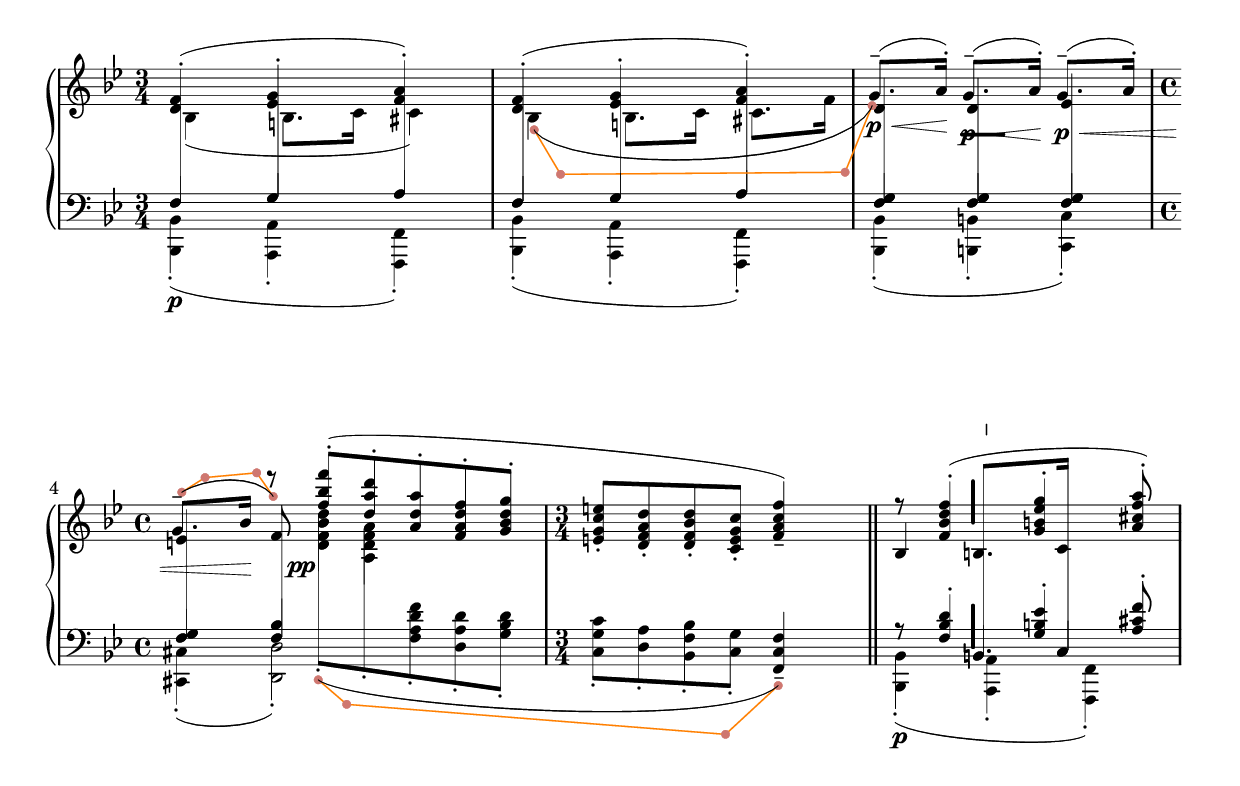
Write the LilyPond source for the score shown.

%
% Created (24/06/2020) by Paolo-Prete.
% This file is part of Spontini-Editor project.
%
% Spontini-Editor is free software: you can redistribute it and/or modify
% it under the terms of the GNU General Public License as published by
% the Free Software Foundation, either version 3 of the License, or
% (at your option) any later version.
% Spontini-Editor is distributed in the hope that it will be useful,
% but WITHOUT ANY WARRANTY; without even the implied warranty of
% MERCHANTABILITY or FITNESS FOR A PARTICULAR PURPOSE.  See the
% GNU General Public License for more details.
%
% You should have received a copy of the GNU General Public License
% along with Spontini-Editor. If not, see <http://www.gnu.org/licenses/>.
%

%
% Created (28/12/2019) by Paolo-Prete.
% This file is part of Spontini-Editor project.
%
% Spontini-Editor is free software: you can redistribute it and/or modify
% it under the terms of the GNU General Public License as published by
% the Free Software Foundation, either version 3 of the License, or
% (at your option) any later version.
% Spontini-Editor is distributed in the hope that it will be useful,
% but WITHOUT ANY WARRANTY; without even the implied warranty of
% MERCHANTABILITY or FITNESS FOR A PARTICULAR PURPOSE.  See the
% GNU General Public License for more details.
%
% You should have received a copy of the GNU General Public License
% along with Spontini-Editor. If not, see <http://www.gnu.org/licenses/>.
%

%%%%%%%TODO All this must be re-formatted and shortened!

\version "2.19.83"

#(define reservedColor1 (rgb-color 0.123 0.456 0.789))
#(define reservedColor2 (rgb-color 0.912 0.934 0.956))
#(define showEditorStuff "true")
#(define line-thickness 0.2)
#(define cpDiameter 0.6)

\layout {
  \context {
    \Staff
      \override StaffSymbol.output-attributes.isstaff = "true"
  }
}

%Thanks to Aroon Hill for the below functions!
controlPoints = #(grob-transformer 'stencil (lambda (grob orig)
  (define (draw-control-point pt)
#{ \markup \translate $pt \with-color #(rgb-color 0.811 0.466 0.439) \draw-circle #cpDiameter #0 ##t #})
  (define (draw-control-segment pt1 pt2)
(let ((delta (cons (- (car pt2) (car pt1)) (- (cdr pt2) (cdr pt1))))) #{ \markup \translate $pt1 \with-color #'(1 .5 0) \draw-line $delta #}))
  (let* ((pts (ly:grob-property grob 'control-points))
         (dots (map (lambda (pt)
            (grob-interpret-markup grob (draw-control-point pt)))
            pts))
         (lines (map (lambda (pt1 pt2)
            (grob-interpret-markup grob (draw-control-segment pt1 pt2)))
            pts (cdr pts))))
    (ly:stencil-add
      (apply ly:stencil-add lines)
      (apply ly:stencil-add dots)
      orig))))

#(define (staffPaddingMarkup xex yex grob orig)
(let ((outprops (ly:grob-property grob 'output-attributes))
      (dir (ly:grob-property grob 'direction))
      (staffPadding (ly:grob-property grob 'staff-padding)))
(begin
  (append! outprops `((y-direction . ,dir)))
  (if (string=? showEditorStuff "true")
    (grob-interpret-markup grob #{
       \markup \overlay {
         \stencil #orig
         \with-dimensions-from \null
         \translate #(cons (interval-index xex 0) (interval-index yex (- dir)))
         \overlay {
           \with-color #reservedColor1
           \scale #(cons 1 dir)
           \translate #(cons 0 (- staffPadding))
           \draw-line #'(-1 . 0)

           \with-color #reservedColor1
           \scale #(cons 1 dir)
           \translate #(cons -0.5 (- staffPadding))
           \draw-line #(cons 0 staffPadding)

           \with-color #reservedColor1
           \scale #(cons 1 (- dir))
           \draw-line #'(-1 . 0)
         }
       } #}  )

    (grob-interpret-markup grob #{
       \markup \overlay {
         \stencil #orig
         \with-dimensions-from \null
         \translate #(cons (interval-index xex 0) (interval-index yex (- dir)))
         \overlay { } } #})))))

#(define (paddingMarkup xex yex grob orig)
(let ((outprops (ly:grob-property grob 'output-attributes))
      (dir (ly:grob-property grob 'direction))
      (padding (ly:grob-property grob 'padding)))
(begin
  (append! outprops `((y-direction . ,dir)))
  (if (string=? showEditorStuff "true")
    (grob-interpret-markup grob #{
       \markup \overlay {
         \stencil #orig
         \with-dimensions-from \null
         \translate #(cons (interval-index xex 0) (interval-index yex (- dir)))
         \overlay {
           \with-color #reservedColor1
           \scale #(cons 1 dir)
           \translate #(cons 0 (- padding))
           \draw-line #'(-1 . 0)

           \with-color #reservedColor1
           \scale #(cons 1 dir)
           \translate #(cons -0.5 (- padding))
           \draw-line #(cons 0 padding)

           \with-color #reservedColor1
           \scale #(cons 1 (- dir))
           \draw-line #'(-1 . 0)
         }
       } #}  )

    (grob-interpret-markup grob #{
       \markup \overlay {
         \stencil #orig
         \with-dimensions-from \null
         \translate #(cons (interval-index xex 0) (interval-index yex (- dir)))
         \overlay { } } #})))))

#(define (osPaddingMarkup xex yex grob orig)
(let ((outprops (ly:grob-property grob 'output-attributes))
      (dir (ly:grob-property grob 'direction))
      (osPadding (ly:grob-property grob 'outside-staff-padding 0.46)))
(begin
  (append! outprops `((y-direction . ,dir)))
  (if (string=? showEditorStuff "true")
    (grob-interpret-markup grob #{
      \markup \overlay {
        \stencil #orig
        \with-dimensions-from \null
        \translate #(cons (interval-index xex 0) (interval-index yex (- dir)))
        \overlay {
          \with-color #reservedColor1
          \scale #(cons 1 dir)
          \translate #(cons 0 (- osPadding))
          \draw-line #'(-1 . 0)

          \with-color #reservedColor1
          \scale #(cons 1 dir)
          \translate #(cons -0.5 (- osPadding))
          \draw-line #(cons 0 osPadding)

          \with-color #reservedColor1
          \scale #(cons 1 (- dir))
          \draw-line #'(-1 . 0)
        }
        \with-dimensions-from \null
        \translate #(cons (interval-index xex 0) (interval-index yex dir))
        \overlay {
          \with-color #reservedColor1
          \scale #(cons 1 dir)
          \draw-line #'(-1 . 0)

          \with-color #reservedColor1
          \scale #(cons 1 dir)
          \translate #(cons -0.5 0)
          \draw-line #(cons 0 osPadding)

          \with-color #reservedColor1
          \scale #(cons 1 (- dir))
          \translate #(cons 0 (- osPadding))
          \draw-line #'(-1 . 0)
        }
    } #} )

    ; else (no editor stuff)
    (grob-interpret-markup grob #{
      \markup \overlay {
        \stencil #orig
        \with-dimensions-from \null
        \translate #(cons (interval-index xex 0) (interval-index yex (- dir)))
        \overlay {  }
        \with-dimensions-from \null
        \translate #(cons (interval-index xex 0) (interval-index yex dir))
        \overlay { }
    } #} )))))

#(define (afterLineBreakingSVGGrob grob editableClass xex yex id)
  (let* ((outprops (ly:grob-property grob 'output-attributes))
          (y-parent (ly:grob-parent grob Y))
          (x-parent (ly:grob-parent grob X))
          (origsten '())
          (dir '())
          (y '())
          (outprops-y-parent (ly:grob-property y-parent 'output-attributes))
          (orig-sten-y-parent '())
          (outprops-x-parent (ly:grob-property x-parent 'output-attributes))
          (orig-sten-x-parent '()))

      (for-each
        (lambda (x)
          (if (string-prefix? "x-offset" (symbol->string (car x)))
            (begin
              (if (string=? showEditorStuff "true")
                (begin
                  ;(set! orig-sten-x-parent (ly:make-stencil '()))
                  (ly:grob-set-property! x-parent 'stencil
                    (grob-interpret-markup x-parent #{
                        \markup \draw-line #'(0 . 1)
                      #}))

                  (if (not (member (cons "spontinimarker" "true") outprops-x-parent))
                    (set! outprops-x-parent (cons (cons "spontinimarker" "true") outprops-x-parent )))

                  (if (not (member (cons (string-append "x-ref-of-" (cdr x)) "true") outprops-x-parent))
                    (set! outprops-x-parent (cons (cons (string-append "x-ref-of-" (cdr x)) "true") outprops-x-parent)))

                  (ly:grob-set-property! x-parent 'output-attributes outprops-x-parent)))))

          (if (string-prefix? "y-offset" (symbol->string (car x)))
              (if (string=? showEditorStuff "true")
                (begin
                  (set! (ly:grob-property y-parent 'stencil) (ly:make-stencil '()))
                  (ly:grob-set-property! y-parent 'stencil
                    (grob-interpret-markup y-parent #{
                        \markup \draw-line #'(1 . 0)
                      #}))

                  (if (not (member (cons "spontinimarker" "true") outprops-y-parent))
                    (set! outprops-y-parent (cons (cons "spontinimarker" "true") outprops-y-parent )))

                  (if (not (member (cons (string-append "y-ref-of-" (cdr x)) "true") outprops-y-parent))
                    (set! outprops-y-parent (cons (cons (string-append "y-ref-of-" (cdr x)) "true") outprops-y-parent)))

                  (ly:grob-set-property! y-parent 'output-attributes outprops-y-parent))))
          ;; Thanks to Haaron Hill for the *great* support!
          (if (or (string-prefix? "outside-staff-padding" (symbol->string (car x)))
                       (string-prefix? "staff-padding" (symbol->string (car x)))
                       (string-prefix? "padding" (symbol->string (car x))))
              (if (string=? showEditorStuff "true")
                (begin
                  (set! origsten (ly:grob-property grob 'stencil))
                  (set! xex (ly:stencil-extent origsten X))
                  (set! yex (ly:stencil-extent origsten Y))
                  (ly:grob-set-property! grob 'layer 1000)

                  (cond
                    ((string-prefix? "outside-staff-padding" (symbol->string (car x)))
                      (ly:grob-set-property! grob 'stencil (osPaddingMarkup xex yex grob origsten)))

                    ((string-prefix? "staff-padding" (symbol->string (car x)))
                      (ly:grob-set-property! grob 'stencil (staffPaddingMarkup xex yex grob origsten)))

                    ((string-prefix? "padding" (symbol->string (car x)))
                      (ly:grob-set-property! grob 'stencil (paddingMarkup xex yex grob origsten)))))))

          ) outprops)

      (ly:grob-set-property! grob 'output-attributes outprops))

)

#(define (beforeLineBreakingSVGGrob grob)
  (let* ((outprops (ly:grob-property grob 'output-attributes)))
      (append! outprops `((staffspace . ,(ly:staff-symbol-staff-space grob))))
      (ly:grob-set-property! grob 'output-attributes outprops))

)

%Thanks to Stefano Troncaro and Kieren McMillian for support!
createJSSVGEditableObj = #(define-music-function (editableClass idStr prop method vals mus) (symbol-list? string? string? string? scheme? ly:music?)
  (let ((mexpr '())
        (endTkn '())
        (context '())
        (isAvoidCollisionProp (or (string=? "outside-staff-padding" prop)
                                  (string=? "staff-padding" prop)
                                  (string=? "padding" prop)
                                  (string=? "X-offset" prop)
                                  (string=? "Y-offset" prop)))
        (editablepropid (string-downcase (string-append prop "-propid")))
        (valsToSet vals))
    (begin

      (if (not (eq? editableClass '()))
        (begin

          (if (eq? (cdr editableClass) '())
            (begin
              (set! editableClass (symbol->string (car editableClass)))
            )
            (begin
              (set! context (symbol->string (car editableClass)))
              (set! editableClass (symbol->string (car (cdr editableClass))))
            )
          ))
        )

      (cond

        (isAvoidCollisionProp
          (if (null? vals)
              (set! valsToSet 0)
              (set! valsToSet (car vals))))

        ((or (string=? prop "extra-offset")(string=? prop "shorten-pair"))
          (if (null? vals)
              (set! valsToSet (cons 0 0))))

        ((string=? prop "extra-offset-y")
          (set! prop "extra-offset")
          (if (null? vals)
              (set! valsToSet '(0))
              (set! valsToSet (cons 0 (car vals)))))

        ((string=? prop "cpts")
          (if (null? vals)
            (set! valsToSet '((0 . 0)(0 . 0)(0 . 0)(0 . 0)))))

       )

      (cond

        ((string=? method "Tweak")
          (if (eq? editableClass '())
            (set! mexpr #{
              \tweak $prop $valsToSet $mus
            #})
            (set! mexpr #{
              \tweak $editableClass . $prop $valsToSet $mus
            #})))

        ((string=? method "OnceOffset")
          (if (eq? editableClass '())
            (set! mexpr #{
              \once \offset positions $valsToSet $mus
            #})
            (set! mexpr #{
              \once \offset $editableClass . positions $valsToSet $mus
            #})))

        ((and (not (null? valsToSet))
              (string=? method "OnceOverride"))
          (if (eq? context '())
            (set! mexpr #{
              \once \override $editableClass . $prop = $valsToSet $mus #})
            (set! mexpr #{
              \once \override $context . $editableClass . $prop = $valsToSet $mus #})))

        ((string=? method "Shape")
          (if (string=? showEditorStuff "true")
            (set! mexpr #{
              \tweak stencil #controlPoints
              \shape $valsToSet $mus
            #})
            (set! mexpr #{
              \shape $valsToSet $mus
            #})))
      )

      (cond

        ((and (or (string=? method "Tweak")(string=? method "Shape")(string=? method "OnceOffset"))
              (eq? editableClass '()))
          (set! mexpr #{
            \tweak output-attributes.spontinieditable $showEditorStuff
            \tweak output-attributes.editableclass "Dummy"
            \tweak output-attributes.editcommand #method
            \tweak before-line-breaking #(lambda (grob) (beforeLineBreakingSVGGrob grob))
            \tweak output-attributes.$editablepropid #`,idStr $mexpr #})
          (if isAvoidCollisionProp
            (set! mexpr #{
              \tweak after-line-breaking
              #(lambda (grob) (afterLineBreakingSVGGrob grob editableClass '() '() idStr)) #mexpr #})))

        ((and (or (string=? method "Tweak")(string=? method "Shape")(string=? method "OnceOffset"))
              (not (eq? editableClass '())))
          (set! mexpr #{
            \tweak $editableClass . output-attributes.spontinieditable $showEditorStuff
            \tweak $editableClass . output-attributes.editableclass $editableClass
            \tweak $editableClass . output-attributes.editcommand #method
            \tweak $editableClass . before-line-breaking #(lambda (grob) (beforeLineBreakingSVGGrob grob))
            \tweak $editableClass . output-attributes.$editablepropid #`,idStr  $mexpr #})
          (if isAvoidCollisionProp
            (set! mexpr #{
              \tweak $editableClass . after-line-breaking
              #(lambda (grob) (afterLineBreakingSVGGrob grob editableClass '() '() idStr)) #mexpr #})))

        ((and (eq? context '())(string=? method "OnceOverride"))
          (set! mexpr #{
            #(if isAvoidCollisionProp #{
              \once \override $editableClass .after-line-breaking =
                #(lambda (grob)(afterLineBreakingSVGGrob grob editableClass '() '() idStr))
            #})
            \once \override $editableClass . output-attributes.spontinieditable = $showEditorStuff
            \once \override $editableClass . output-attributes.editableclass = #editableClass
            \once \override $editableClass . output-attributes.editcommand = #method
            \once \override $editableClass . before-line-breaking = #(lambda (grob) (beforeLineBreakingSVGGrob grob))
            \once \override $editableClass . output-attributes.$editablepropid = #`,idStr #mexpr
          #}))

        ((and (not (eq? context '()))(string=? method "OnceOverride"))
          (set! mexpr #{
            #(if isAvoidCollisionProp #{
              \once \override $context . $editableClass .after-line-breaking =
                #(lambda (grob)(afterLineBreakingSVGGrob grob editableClass '() '() idStr))
            #})
            \once \override $context . $editableClass . output-attributes.spontinieditable = $showEditorStuff
            \once \override $context . $editableClass . output-attributes.editableclass = #editableClass
            \once \override $context . $editableClass . output-attributes.editcommand = #method
            \once \override $context . $editableClass . before-line-breaking = #(lambda (grob) (beforeLineBreakingSVGGrob grob))
            \once \override $context . $editableClass . output-attributes.$editablepropid = #`,idStr #mexpr
          #}))

      )

#{
  $mexpr
#})))

jsTweak = #(define-music-function (idStr prop vals className mus) (string? string? scheme? (symbol-list? '()) ly:music?) #{
  #(cond

    ((and (not (eq? className '()))
          (memv 'DynamicLineSpanner className)) #{
      \tweak $className .stencil #(lambda (grob) (grob-interpret-markup grob
      #{ #(if (string=? showEditorStuff "true")
          #{ \markup { \override #'(thickness . 3) \draw-line #'(4 . 0) } #}
          #{ \markup { } #} )
        #}))
      \createJSSVGEditableObj $className $idStr $prop "Tweak" $vals $mus
    #})

    ((and (not (eq? className '()))
          (or (memv 'SustainPedalLineSpanner className)
              (memv 'SostenutoPedalLineSpanner className)
              (memv 'UnaCordaPedalLineSpanner className))) #{
      \tweak $className .stencil #(lambda (grob) (grob-interpret-markup grob
      #{ #(if (string=? showEditorStuff "true")
          #{ \markup { \override #'(thickness . 3) \draw-line #'(6 . 0) } #}
          #{ \markup { } #} )
        #}))
      \createJSSVGEditableObj $className $idStr $prop "Tweak" $vals $mus
    #})

    (else #{
      \createJSSVGEditableObj $className $idStr $prop "Tweak" $vals $mus
    #})

  )
#})

jsOnceOverride = #(define-music-function (idStr prop vals className mus) (string? string? scheme? symbol-list? ly:music?) #{
  #(cond

    ((and (not (eq? className '()))
          (memv 'NoteColumn className)) #{
        \once \override $className .stencil = #(lambda (grob) (grob-interpret-markup grob
      #{ #(if (string=? showEditorStuff "true")
          #{ \markup { \override #'(thickness . 3) \draw-line #'(0 . 4) } #}
          #{ \markup { } #})
        #}))
    #}))

    \createJSSVGEditableObj $className $idStr $prop "OnceOverride" $vals $mus

#})

jsOnceOffset = #(define-music-function (idStr prop vals className mus) (string? string? scheme? (symbol-list? '()) ly:music?) #{
  \createJSSVGEditableObj $className $idStr $prop "OnceOffset" $vals $mus
#})

jsShape = #(define-music-function (idStr prop vals className mus) (string? string? scheme? (symbol-list? '()) ly:music?) #{
  \createJSSVGEditableObj $className $idStr $prop "Shape" $vals $mus
#})

jsOSOPadder = #(define-music-function (idStr prop vals arg) (string? string? scheme? symbol-list-or-music?)
(if (string=? showEditorStuff "true") #{
  \OSPadder #reservedColor2 #0.2 ##t "true" #(string->number idStr) #vals #arg
#}
#{
  \OSPadder #white #0.2 ##t "true" #(string->number idStr) #vals #arg
#}))

jsPadder = #(define-music-function (idStr prop vals arg) (string? string? scheme? symbol-list-or-music?)
(if (string=? showEditorStuff "true") #{
  \OSPadder #reservedColor2 #0.2 ##f "true" #(string->number idStr) #vals #arg
#}
#{
  \OSPadder #white #0.2 ##f "true" #(string->number idStr) #vals #arg
#}))

\include "../lib/ly/tabular-functions.ly"
\include "nederlands.ly"
\version "2.19.84"

\paper {
  indent = 0\cm
  system-system-spacing.basic-distance = #30
}

%-----------------%
% START __JSSVG__ %
%-----------------%

"j24" = #(define-music-function (parser location mus) (ly:music?) #{
\jsTweak "24" "extra-offset" #'(0.005 . -0.353) Accidental $mus
#})

"j23" = #(define-music-function (parser location mus) (ly:music?) #{
\jsTweak "23" "extra-offset" #'(-0.329 . -0.007) Dots $mus
#})

"j22" = #(define-music-function (parser location mus) (ly:music?) #{
\jsOnceOverride "22" "X-offset" #'(-1.3) NoteColumn $mus
#})

"j21" = #(define-music-function (parser location mus) (ly:music?) #{
\jsOnceOverride "21" "X-offset" #'(-1.3) NoteColumn $mus
#})

"j20" = #(define-music-function (parser location mus) (ly:music?) #{
\once \override DynamicLineSpanner.Y-offset = -4.5 $mus
#})

"j19" = #(define-music-function (parser location mus) (ly:music?) #{
\jsTweak "20" "Y-offset" #'(-4.6) DynamicLineSpanner $mus
#})

"j18" = #(define-music-function (parser location mus) (ly:music?) #{
\jsTweak "17" "extra-offset" #'(-0.35 . 0.063) Dots $mus
#})

"j17" = #(define-music-function (parser location mus) (ly:music?) #{
\jsOnceOffset "10" "positions" #'(2.598 . 3.1) $mus
#})

"j16" = #(define-music-function (parser location mus) (ly:music?) #{
\jsOnceOffset "16" "positions" #'(0 . -0.877) $mus
#})

"j15" = #(define-music-function (parser location mus) (ly:music?) #{
\jsTweak "8" "extra-offset" #'(3.491 . -1.778) $mus
#})

"j14" = #(define-music-function (parser location mus) (ly:music?) #{
\jsTweak "18" "extra-offset-y" #'(1.029) $mus
#})

"j13" = #(define-music-function (parser location mus) (ly:music?) #{
\jsShape "15" "cpts" #'((0 . 0) (0.968 . -0.19) (0.369 . -0.894) (0.199 . -2.389)) $mus
#})

"j12" = #(define-music-function (parser location mus) (ly:music?) #{
\jsTweak "14" "extra-offset" #'(0.7 . 0) Dots $mus
#})

"j11" = #(define-music-function (parser location mus) (ly:music?) #{
\jsShape "7" "cpts" #'((-0.005 . 0.842) (0 . 0) (-2.35 . -2.975) (-0.037 . 0.677)) $mus
#})

"j10" = #(define-music-function (parser location mus) (ly:music?) #{
\jsOnceOffset "6" "positions" #'(0 . -1.754) $mus
#})

"j9" = #(define-music-function (parser location mus) (ly:music?) #{
\jsOnceOverride "19" "Y-offset" #'(-4.3) DynamicLineSpanner $mus
#})

"j8" = #(define-music-function (parser location mus) (ly:music?) #{
\jsTweak "13" "extra-offset" #'(0.7 . 0) Dots $mus
#})

"j7" = #(define-music-function (parser location mus) (ly:music?) #{
\jsTweak "12" "extra-offset" #'(0.7 . 0) Dots $mus
#})

"j6" = #(define-music-function (parser location mus) (ly:music?) #{
\jsTweak "11" "extra-offset" #'(0.7 . 0) Dots $mus
#})

"j5" = #(define-music-function (parser location mus) (ly:music?) #{
\jsTweak "4" "extra-offset" #'(1.034 . -0.885) Accidental $mus
#})

"j4" = #(define-music-function (parser location mus) (ly:music?) #{
\jsOnceOverride "3" "extra-offset" #'(1.171 . -0.821) Accidental $mus
#})

"j3" = #(define-music-function (parser location mus) (ly:music?) #{
\jsShape "5" "cpts" #'((0.255 . -0.348) (0 . 0) (-0.532 . -1.33) (-0.278 . 0.54)) $mus
#})

"j2" = #(define-music-function (parser location mus) (ly:music?) #{
\jsOnceOverride "2" "extra-offset" #'(0.994 . -0.738) Accidental $mus
#})

"j1" = #(define-music-function (parser location mus) (ly:music?) #{
\jsTweak "1" "extra-offset" #'(1.1 . -0.747) Accidental $mus
#})

%-----------------%
% END __JSSVG__   %
%-----------------%

upper = {

%-------------------%
% START LAYOUT DEFS %
%-------------------%

% Set this to "true" if you want to show colored layers
% (NOTE: If it is set to "true", jstweaks can't be modified)
#(showColoredLayers "false")

#(set! showEditorStuff "true")

\override Staff.VerticalAxisGroup #'staff-staff-spacing =
#'((basic-distance . 9)
(minimum-distance . 12)
(maximum-distance . 9)
(padding . -9)
(stretchability . 0))
$(set! cpDiameter 0.4)
\set Score.proportionalNotationDuration = #(ly:make-moment 1/8)
\override Score.Script.padding = 0.4
\override Score.Stem #'thickness = #1
\override Score.StaffSymbol #'thickness = #0.55
\override Score.StaffSymbol.staff-space = #0.85
\override Score.Script.font-size = #-2
\override Score.DynamicText.font-size = #-1
\override Score.Accidental.font-size = #-2
\override Score.NoteHead.font-size = #-1.8
\override Score.Rest.font-size = #-1
\override Score.Clef.font-size = #-1.3
\override Score.Dots.font-size = #-1.3
\override Score.TimeSignature.font-size = #-1.3
\override Score.TextScript.font-size = #2

%-----------------%
% END LAYOUT DEFS %
%-----------------%

%%%%%%%%%%%%%%%%%%%%%%%%%%%
%%%%%%%%%%%%%%%%%%%%%%%%%%%
%%%%       SCORE       %%%%
%%%%%%%%%%%%%%%%%%%%%%%%%%%
%%%%%%%%%%%%%%%%%%%%%%%%%%%

%%%%%%%%%%%%%%%%%%%%%%%%%%%%%%%%%%%%%%%%%%%%%%%%%%%%%%%%%%%%%%%%%%%%%
% Préludes, Livre 1 (Debussy, Claude)
% ... Danseuses de Delphes (extrait)
% https://imslp.org/wiki/Pr%C3%A9ludes%2C_Livre_1_(Debussy%2C_Claude)
%%%%%%%%%%%%%%%%%%%%%%%%%%%%%%%%%%%%%%%%%%%%%%%%%%%%%%%%%%%%%%%%%%%%%

%%%%%%%%%%%%%%%
%% MEASURE 1 %%
%%%%%%%%%%%%%%%

\time 3/4

<<

%% LAYER 1
\easyCrossStaff #layer1DefaultColor %TMODE
  { \CS \key bes \major <d' f'>4^.^\( \CS <es' g'>^. \CS <f' a'>^.\) \CS }
  { \CS \key bes \major \clef bass f4 \CS g          \CS a           \CS }
#'( \CS U                             \CS -          \CS -           \CS )

\\
%% LAYER 2
\crossStaffTableVoice #layer2DefaultColor "upper"
{ \forceHShiftOnVoice 1.4 \stemDown bes4_\( \"j1" b8. c'16 \"j2" cis'4\) }

\\
%% LAYER 3
\crossStaffTableVoice #layer3DefaultColor "lower"
{ \stemDown \clef bass < bes, bes,,>4_._\(\p \CS <a, a,,>_. <f, f,,>_.\) }

>>

%%%%%%%%%%%%%%%
%% MEASURE 2 %%
%%%%%%%%%%%%%%%

<<

%% LAYER 1
\easyCrossStaff #layer1DefaultColor %TMODE
  { \CS <d' f'>4^.^\( \CS <es' g'>^. \CS <f' a'>^.\) \CS }
  { \CS f4            \CS g          \CS a           \CS }
#'( \CS U             \CS -          \CS -           \CS )

\\
%% LAYER 2
\crossStaffTableVoice #layer2DefaultColor "upper"  "ctx1"
{ \forceHShiftOnVoice 1.4 \stemDown bes4 \"j3" _\( \"j4" b8. c'16 \"j5" cis'8. f'16 }

\\
%% LAYER 3
\crossStaffTableVoice #layer3DefaultColor "lower"
{ \stemDown <bes, bes,,>4_._\( <a, a,,>_. <f, f,,>_.\) }

>>

%%%%%%%%%%%%%%%
%% MEASURE 3 %%
%%%%%%%%%%%%%%%
\override Score.NoteColumn.ignore-collision = ##t
<<

%% LAYER 1
\setCrossStaffVoiceContext "ctx2"
\easyCrossStaff #layer1DefaultColor %TMODE
  { \CS d'    \CS d'    \CS es'   \CS }
  { \CS <f g> \CS <f g> \CS <f g> \CS }
#'( \CS U     \CS -     \CS -     \CS )

\\
%% LAYER 2
\crossStaffTableVoice #layer2DefaultColor "upper"  "ctx1"
{ \override Voice.NoteColumn.X-offset = -0.4
  \stemUp \"j6" g'8.^-\)^\(\p\< a'16^.\)\! \"j7" g'8.^-^\(\"j19" \<\p
  a'16^.\!\) \"j9" \"j20" \"j8" g'8.^-^\( \<\p a'16^.\) \break
}

\\
%% LAYER 3
\crossStaffTableVoice #layer3DefaultColor "lower"
{ \stemDown \forceHShiftOnVoice -0.4 <bes, bes,,>4_._\( <b, b,,>_. <c c,>_.\) }

>>

%%%%%%%%%%%%%%%
%% MEASURE 4 %%
%%%%%%%%%%%%%%%

<<

%% LAYER 1
\setCrossStaffVoiceContext "ctx2"
\easyCrossStaff #layer1DefaultColor %TMODE
  { \CS \"j24" e'4 \CS f'8      \CS <d' f' bes' d''>      \CS <a d' f' a'> \CS s             \CS s          \CS s             \CS }
  { \CS <f g>4     \CS <f bes>8 \CS s\"j10" [_.\"j11" _\( \CS s_.          \CS <f a d' f'>_. \CS <d a d'>_. \CS <g bes d'>]_. \CS }
#'( \CS U          \CS -        \CS D                     \CS -            \CS -             \CS -          \CS -             \CS )

\\
%% LAYER 2
\crossStaffTableVoice #layer2DefaultColor "upper" "ctx1"
{  \time 4/4 \"j12" g'8.^-\"j13" ^\( bes'16\! \"j14" r8\)\"j15" \pp
   \revert Voice.NoteColumn.X-offset
   <f'' bes'' f'''>[^.^\( <d'' a'' d'''>^. \CS <a' d'' a''>^. <f' a' d'' f''>^. <g' bes' d'' g''>]^.
}

\\
%% LAYER 3
\crossStaffTableVoice #layer3DefaultColor "lower"
{ \stemDown <cis cis,>4_._\( <d d,>2_.\) s4 }

>>

%%%%%%%%%%%%%%%
%% MEASURE 5 %%
%%%%%%%%%%%%%%%

<<

%% LAYER 1
\crossStaffTableVoice #layer1DefaultColor "upper" "ctx1"
{
  \time 3/4 <e' g' c'' e''>8[-. <d' f' a' d''>-. <d' f' bes' d''>-.
  <c' e' g' c''>]-. <f' a' c'' f''>4--\) \bar "||"
}

\\
%% LAYER 2
\crossStaffTableVoice #layer2DefaultColor "lower" "ctx2"
{ <c g c'>8\"j16" [_. <d a>_. <bes, f bes>_. <c g>]_. <f, c f>4_-\) }

>>

%%%%%%%%%%%%%%%
%% MEASURE 6 %%
%%%%%%%%%%%%%%%

<<

%% LAYER 1
\easyCrossStaff #layer1DefaultColor %TMODE
  { \CS s4 \CS \"j21" \"j23" b8.\"j17" [ \CS c'16] \CS s \CS }
  { \CS s4 \CS \"j22" \"j18" b,8.        \CS c16   \CS s \CS }
#'( \CS -  \CS U                         \CS -     \CS - \CS )

%% LAYER 2
\crossStaffTableVoice #layer2DefaultColor "upper"
{ r8 <f' bes' d'' f''>4^\(^. <g' b' es'' g''>^. <a' cis'' f'' a''>8^.\) }

%% LAYER 3
\crossStaffTableVoice #layer3DefaultColor "upper"
{ bes4 }

%% LAYER 4
\crossStaffTableVoice #layer4DefaultColor "lower"
{ r8 <f bes d'>4^. <g b es'>^. <a cis' f'>8^. }

%% LAYER 5
\crossStaffTableVoice #layer5DefaultColor "lower"
{ \stemDown <bes, bes,,>4_._\(\p \CS <a, a,,>_. <f, f,,>_.\) }

>>

} %end upper
lower = { }

\include "../lib/ly/piano-template.ly"